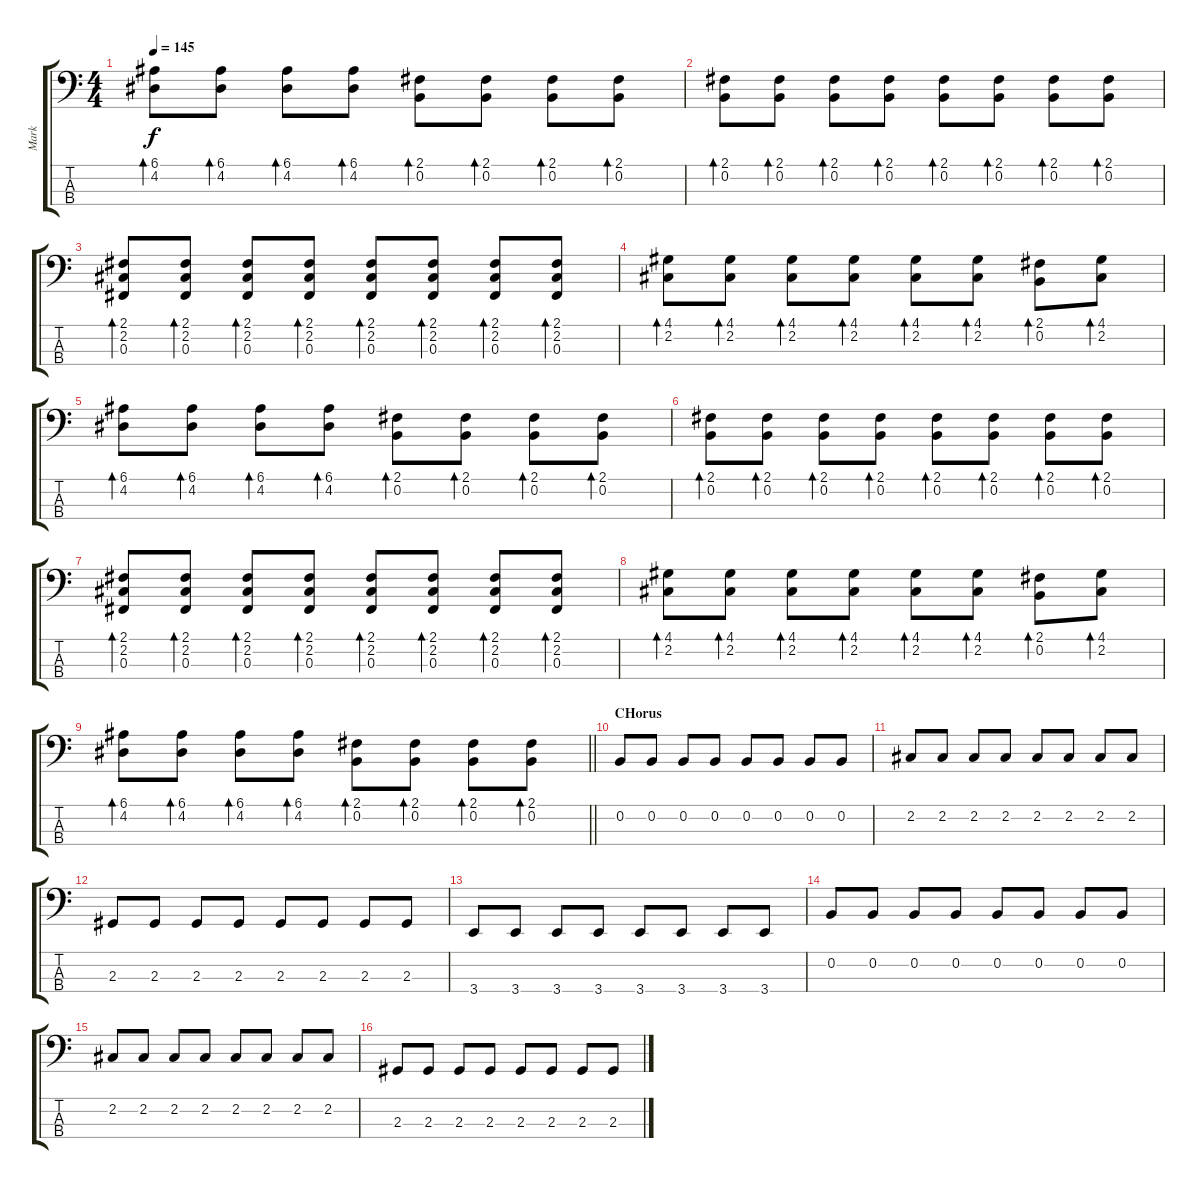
\track ("Mark" "Mark") {instrument electricbassfinger}
\staff {score tabs}
\tuning (E2 B1 Gb1 Db1) {hide}
\ts (4 4)
\tempo 145
\clef f4
\ks c
(6.1 4.2).8{bd 60 dy f} (6.1 4.2).8{bd 60} (6.1 4.2).8{bd 60} (6.1 4.2).8{bd 60} (2.1 0.2).8{bd 60} (2.1 0.2).8{bd 60} (2.1 0.2).8{bd 60} (2.1 0.2).8{bd 60} |
(2.1 0.2).8{bd 60} (2.1 0.2).8{bd 60} (2.1 0.2).8{bd 60} (2.1 0.2).8{bd 60} (2.1 0.2).8{bd 60} (2.1 0.2).8{bd 60} (2.1 0.2).8{bd 60} (2.1 0.2).8{bd 60} |
(2.1 2.2 0.3).8{bd 60} (2.1 2.2 0.3).8{bd 60} (2.1 2.2 0.3).8{bd 60} (2.1 2.2 0.3).8{bd 60} (2.1 2.2 0.3).8{bd 60} (2.1 2.2 0.3).8{bd 60} (2.1 2.2 0.3).8{bd 60} (2.1 2.2 0.3).8{bd 60} |
(4.1 2.2).8{bd 60} (4.1 2.2).8{bd 60} (4.1 2.2).8{bd 60} (4.1 2.2).8{bd 60} (4.1 2.2).8{bd 60} (4.1 2.2).8{bd 60} (2.1 0.2).8{bd 60} (4.1 2.2).8{bd 60} |
(6.1 4.2).8{bd 60} (6.1 4.2).8{bd 60} (6.1 4.2).8{bd 60} (6.1 4.2).8{bd 60} (2.1 0.2).8{bd 60} (2.1 0.2).8{bd 60} (2.1 0.2).8{bd 60} (2.1 0.2).8{bd 60} |
(2.1 0.2).8{bd 60} (2.1 0.2).8{bd 60} (2.1 0.2).8{bd 60} (2.1 0.2).8{bd 60} (2.1 0.2).8{bd 60} (2.1 0.2).8{bd 60} (2.1 0.2).8{bd 60} (2.1 0.2).8{bd 60} |
(2.1 2.2 0.3).8{bd 60} (2.1 2.2 0.3).8{bd 60} (2.1 2.2 0.3).8{bd 60} (2.1 2.2 0.3).8{bd 60} (2.1 2.2 0.3).8{bd 60} (2.1 2.2 0.3).8{bd 60} (2.1 2.2 0.3).8{bd 60} (2.1 2.2 0.3).8{bd 60} |
(4.1 2.2).8{bd 60} (4.1 2.2).8{bd 60} (4.1 2.2).8{bd 60} (4.1 2.2).8{bd 60} (4.1 2.2).8{bd 60} (4.1 2.2).8{bd 60} (2.1 0.2).8{bd 60} (4.1 2.2).8{bd 60} |
\barLineRight lightlight
(6.1 4.2).8{bd 60} (6.1 4.2).8{bd 60} (6.1 4.2).8{bd 60} (6.1 4.2).8{bd 60} (2.1 0.2).8{bd 60} (2.1 0.2).8{bd 60} (2.1 0.2).8{bd 60} (2.1 0.2).8{bd 60} |
\section ("" "CHorus")
0.2.8 0.2.8 0.2.8 0.2.8 0.2.8 0.2.8 0.2.8 0.2.8 |
2.2.8 2.2.8 2.2.8 2.2.8 2.2.8 2.2.8 2.2.8 2.2.8 |
2.3.8 2.3.8 2.3.8 2.3.8 2.3.8 2.3.8 2.3.8 2.3.8 |
3.4.8 3.4.8 3.4.8 3.4.8 3.4.8 3.4.8 3.4.8 3.4.8 |
0.2.8 0.2.8 0.2.8 0.2.8 0.2.8 0.2.8 0.2.8 0.2.8 |
2.2.8 2.2.8 2.2.8 2.2.8 2.2.8 2.2.8 2.2.8 2.2.8 |
2.3.8 2.3.8 2.3.8 2.3.8 2.3.8 2.3.8 2.3.8 2.3.8
